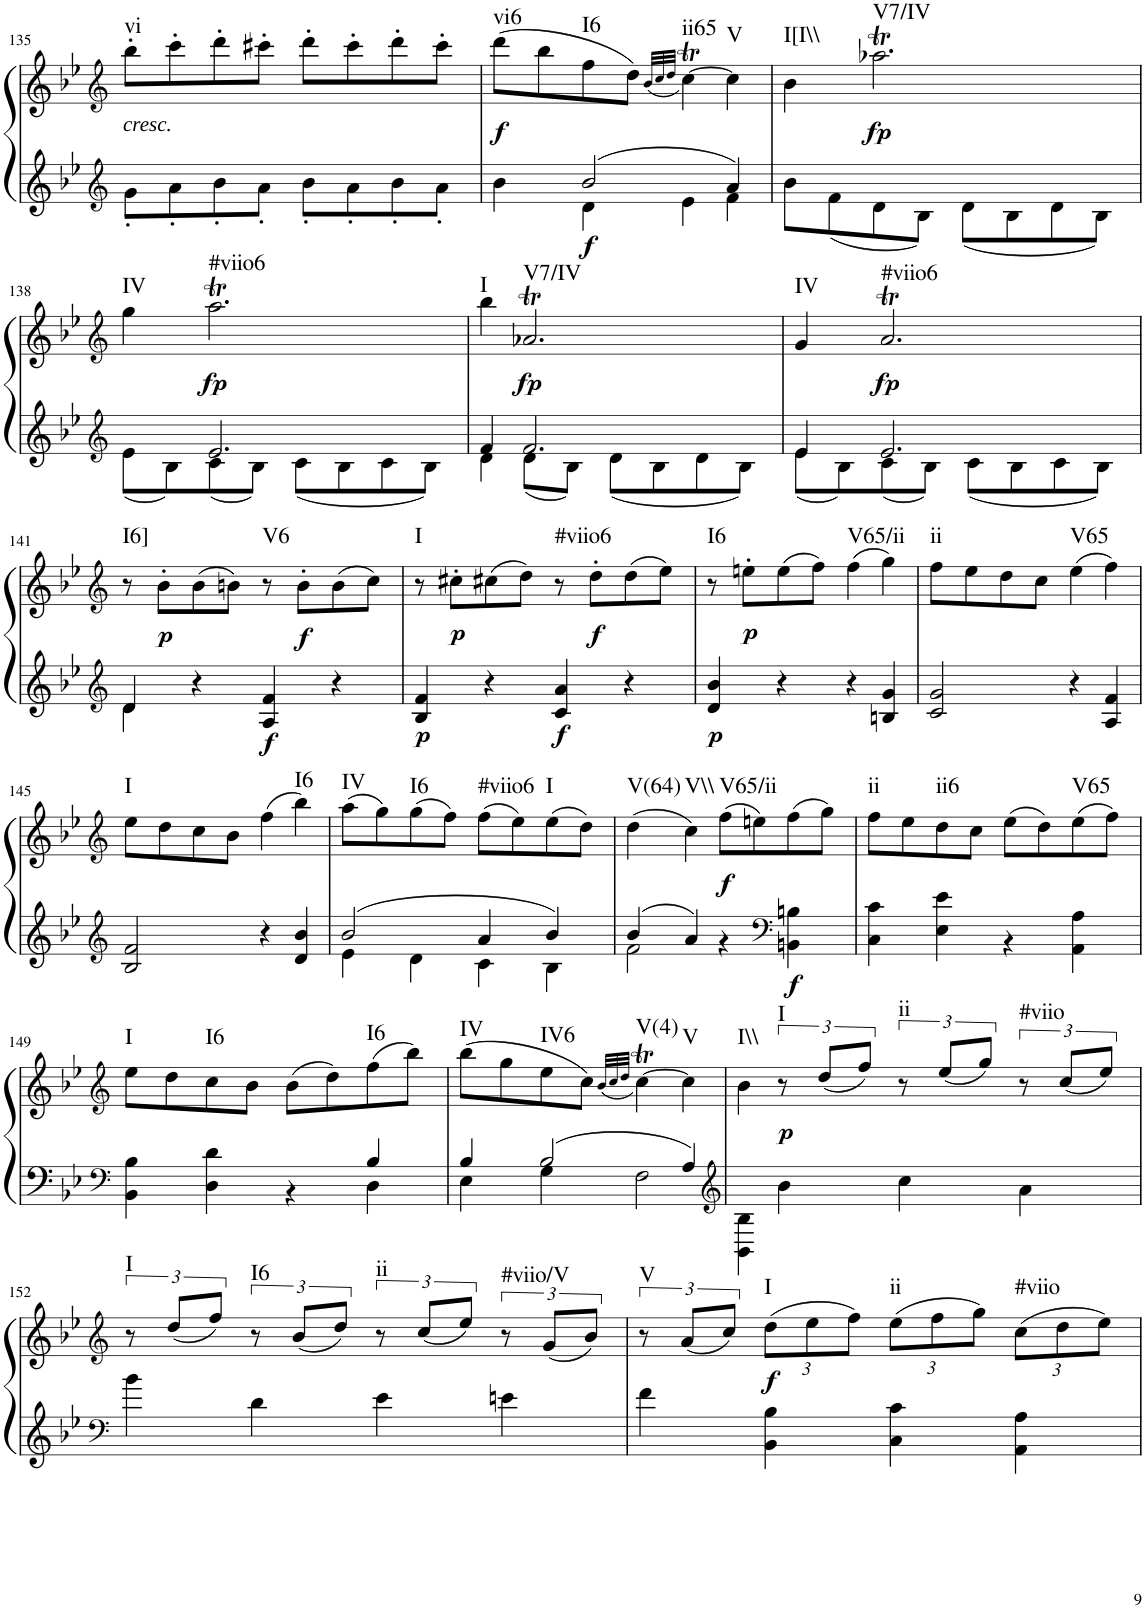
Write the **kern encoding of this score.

**kern	**kern	**dynam	**harte
*part1	*part1	*part1	*part1
*staff2	*staff1	*staff1/2	*
*I"Klavier linke Hand	*	*	*
!!LO:PB:g=z
*clefG2	*clefG2	*	*
*k[b-e-]	*k[b-e-]	*	*
*M2/2	*M2/2	*	*
=135	=135	=135	=135
*^	*	*	*
!	!	!LO:TX:b:i:t=cresc.	!	!LO:H:kt=vi
1ryy	8g'\L	8bb-'\L	.	N
.	8a'\	8ccc'\	.	.
.	8b-'\	8ddd'\	.	.
.	8a'\J	8ccc#X'\J	.	.
.	8b-'\L	8ddd'\L	.	.
.	8a'\	8ccc#'\	.	.
.	8b-'\	8ddd'\	.	.
.	8a'\J	8ccc#'\J	.	.
=136	=136	=136	=136	=136
!	!	!	!LO:DY:b	!LO:H:kt=vi6
4ryy	4b-\	(8ddd\L	f	N
.	.	8bb-\	.	.
!	!	!	!LO:DY:b=2	!LO:H:kt=I6
2b-/	4d\	8ff\	f	N
.	.	8dd\J)	.	.
.	.	(32qb-/LLL	.	.
.	.	32qcc/	.	.
.	.	32qdd/JJJ	.	.
!	!	!	!	!LO:H:kt=ii65
.	4e-\	[4ccT\)	.	N
!	!	!	!	!LO:H:kt=V
4a/	4f\	4cc\]	.	N
=137	=137	=137	=137	=137
!	!	!	!	!LO:H:kt=I[I\\
1ryy	8b-\L	4b-\	.	N
.	8f\	.	.	.
!	!	!	!LO:DY:b	!LO:H:kt=V7/IV
.	8d\	2.aa-XT\	fp	N
.	8B-\J	.	.	.
.	8d\L	.	.	.
.	8B-\	.	.	.
.	8d\	.	.	.
.	8B-\J	.	.	.
!!LO:LB:g=z
=138	=138	=138	=138	=138
*clefG2	*	*clefG2	*	*
!	!	!	!	!LO:H:kt=IV
4ryy	8e-\L	4gg\	.	N
.	8B-\	.	.	.
!	!	!	!LO:DY:b	!LO:H:kt=#viio6
2.e-/	8c\	2.aat\	fp	N
.	8B-\J	.	.	.
.	8c\L	.	.	.
.	8B-\	.	.	.
.	8c\	.	.	.
.	8B-\J	.	.	.
=139	=139	=139	=139	=139
!	!	!	!	!LO:H:kt=I
4f/	4d\	4bb-\	.	N
!	!	!	!LO:DY:b	!LO:H:kt=V7/IV
2.f/	8d\L	2.a-XT/	fp	N
.	8B-\J	.	.	.
.	8d\L	.	.	.
.	8B-\	.	.	.
.	8d\	.	.	.
.	8B-\J	.	.	.
=140	=140	=140	=140	=140
!	!	!	!	!LO:H:kt=IV
4e-/	8e-\L	4g/	.	N
.	8B-\	.	.	.
!	!	!	!LO:DY:b	!LO:H:kt=#viio6
2.e-/	8c\	2.at/	fp	N
.	8B-\J	.	.	.
.	8c\L	.	.	.
.	8B-\	.	.	.
.	8c\	.	.	.
.	8B-\J	.	.	.
!!LO:LB:g=z
=141	=141	=141	=141	=141
*clefG2	*	*clefG2	*	*
!	!	!	!	!LO:H:kt=I6]
4d/	4d\	8r	.	N
!	!	!	!LO:DY:b	!
.	.	8b-'\L	p	.
4r	2.ryy	(8b-\	.	.
.	.	8bn\J)	.	.
!	!	!	!LO:DY:b=2	!LO:H:kt=V6
4A/ 4f/	.	8r	f	N
!	!	!	!LO:DY:b	!
.	.	8b'\L	f	.
4r	.	(8b\	.	.
.	.	8cc\J)	.	.
*v	*v	*	*	*
=142	=142	=142	=142
!	!	!LO:DY:b=2	!LO:H:kt=I
4B-/ 4f/	8r	p	N
!	!	!LO:DY:b	!
.	8cc#X'\L	p	.
4r	(8cc#X\	.	.
.	8dd\J)	.	.
!	!	!LO:DY:b=2	!LO:H:kt=#viio6
4c/ 4a/	8r	f	N
!	!	!LO:DY:b	!
.	8dd'\L	f	.
4r	(8dd\	.	.
.	8ee-\J)	.	.
=143	=143	=143	=143
!	!	!LO:DY:b=2	!LO:H:kt=I6
4d/ 4b-/	8r	p	N
!	!	!LO:DY:b	!
.	8een'\L	p	.
4r	(8ee\	.	.
.	8ff\J)	.	.
!	!	!	!LO:H:kt=V65/ii
4r	(4ff\	.	N
4Bn/ 4g/	4gg\)	.	.
=144	=144	=144	=144
!	!	!	!LO:H:kt=ii
2c/ 2g/	8ff\L	.	N
.	8ee-\	.	.
.	8dd\	.	.
.	8cc\J	.	.
!	!	!	!LO:H:kt=V65
4r	(4ee-\	.	N
4A/ 4f/	4ff\)	.	.
!!LO:LB:g=z
=145	=145	=145	=145
*clefG2	*clefG2	*	*
!	!	!	!LO:H:kt=I
2B-/ 2f/	8ee-\L	.	N
.	8dd\	.	.
.	8cc\	.	.
.	8b-\J	.	.
4r	(4ff\	.	.
!	!	!	!LO:H:kt=I6
4d/ 4b-/	4bb-\)	.	N
=146	=146	=146	=146
*^	*	*	*
!	!	!	!	!LO:H:kt=IV
2b-/	4e-\	(8aa\L	.	N
.	.	8gg\)	.	.
!	!	!	!	!LO:H:kt=I6
.	4d\	(8gg\	.	N
.	.	8ff\J)	.	.
!	!	!	!	!LO:H:kt=#viio6
4a/	4c\	(8ff\L	.	N
.	.	8ee-\)	.	.
!	!	!	!	!LO:H:kt=I
4b-/	4B-\	(8ee-\	.	N
.	.	8dd\J)	.	.
=147	=147	=147	=147	=147
!	!	!	!	!LO:H:kt=V(64)
4b-/	2f\	(4dd\	.	N
!	!	!	!	!LO:H:kt=V\\
4a/	.	4cc\)	.	N
!	!	!	!LO:DY:b	!LO:H:kt=V65/ii
4ryy	4r	(8ff\L	f	N
.	.	8een\)	.	.
*clefF4	*	*	*	*
!	!	!	!LO:DY:b=2	!
4ryy	4BBn\ 4Bn\	(8ff\	f	.
.	.	8gg\J)	.	.
=148	=148	=148	=148	=148
!	!	!	!	!LO:H:kt=ii
1ryy	4C\ 4c\	8ff\L	.	N
.	.	8ee-\	.	.
!	!	!	!	!LO:H:kt=ii6
.	4E-\ 4e-\	8dd\	.	N
.	.	8cc\J	.	.
.	4r	(8ee-\L	.	.
.	.	8dd\)	.	.
!	!	!	!	!LO:H:kt=V65
.	4AA\ 4A\	(8ee-\	.	N
.	.	8ff\J)	.	.
!!LO:LB:g=z
=149	=149	=149	=149	=149
*clefF4	*	*clefG2	*	*
!	!	!	!	!LO:H:kt=I
2ryy	4BB-\ 4B-\	8ee-\L	.	N
.	.	8dd\	.	.
!	!	!	!	!LO:H:kt=I6
.	4D\ 4d\	8cc\	.	N
.	.	8b-\J	.	.
4ryy	4r	(8b-\L	.	.
.	.	8dd\)	.	.
!	!	!	!	!LO:H:kt=I6
4B-/	4D\	(8ff\	.	N
.	.	8bb-\J)	.	.
=150	=150	=150	=150	=150
!	!	!	!	!LO:H:kt=IV
4B-/	4E-\	(8bb-\L	.	N
.	.	8gg\	.	.
!	!	!	!	!LO:H:kt=IV6
2B-/	4G\	8ee-\	.	N
.	.	8cc\J)	.	.
.	.	(32qb-/LLL	.	.
.	.	32qcc/	.	.
.	.	32qdd/JJJ	.	.
!	!	!	!	!LO:H:kt=V(4)
.	2F\	[4ccT\)	.	N
!	!	!	!	!LO:H:kt=V
4A/	.	4cc\]	.	N
=151	=151	=151	=151	=151
*clefG2	*	*	*	*
!	!	!	!	!LO:H:kt=I\\
1ryy	4BB-\ 4B-\	4b-\	.	N
!	!	!	!LO:DY:b	!LO:H:kt=I
.	4b-\	12r	p	N
.	.	(12dd/L	.	.
.	.	12ff/J)	.	.
!	!	!	!	!LO:H:kt=ii
.	4cc\	12r	.	N
.	.	(12ee-/L	.	.
.	.	12gg/J)	.	.
!	!	!	!	!LO:H:kt=#viio
.	4a\	12r	.	N
.	.	(12cc/L	.	.
.	.	12ee-/J)	.	.
!!LO:LB:g=z
=152	=152	=152	=152	=152
*clefF4	*	*clefG2	*	*
!	!	!	!	!LO:H:kt=I
1ryy	4b-\	12r	.	N
.	.	(12dd/L	.	.
.	.	12ff/J)	.	.
!	!	!	!	!LO:H:kt=I6
.	4d\	12r	.	N
.	.	(12b-/L	.	.
.	.	12dd/J)	.	.
!	!	!	!	!LO:H:kt=ii
.	4e-\	12r	.	N
.	.	(12cc/L	.	.
.	.	12ee-/J)	.	.
!	!	!	!	!LO:H:kt=#viio/V
.	4en\	12r	.	N
.	.	(12g/L	.	.
.	.	12b-/J)	.	.
=153	=153	=153	=153	=153
!	!	!	!	!LO:H:kt=V
1ryy	4f\	12r	.	N
.	.	(12a/L	.	.
.	.	12cc/J)	.	.
*	*	*Xbrackettup	*	*
!	!	!	!LO:DY:b	!LO:H:kt=I
.	4BB-\ 4B-\	(12dd\L	f	N
.	.	12ee-\	.	.
.	.	12ff\J)	.	.
!	!	!	!	!LO:H:kt=ii
.	4C\ 4c\	(12ee-\L	.	N
.	.	12ff\	.	.
.	.	12gg\J)	.	.
!	!	!	!	!LO:H:kt=#viio
.	4AA\ 4A\	(12cc\L	.	N
.	.	12dd\	.	.
.	.	12ee-\J)	.	.
*v	*v	*	*	*
=	=	=	=
*-	*-	*-	*-
